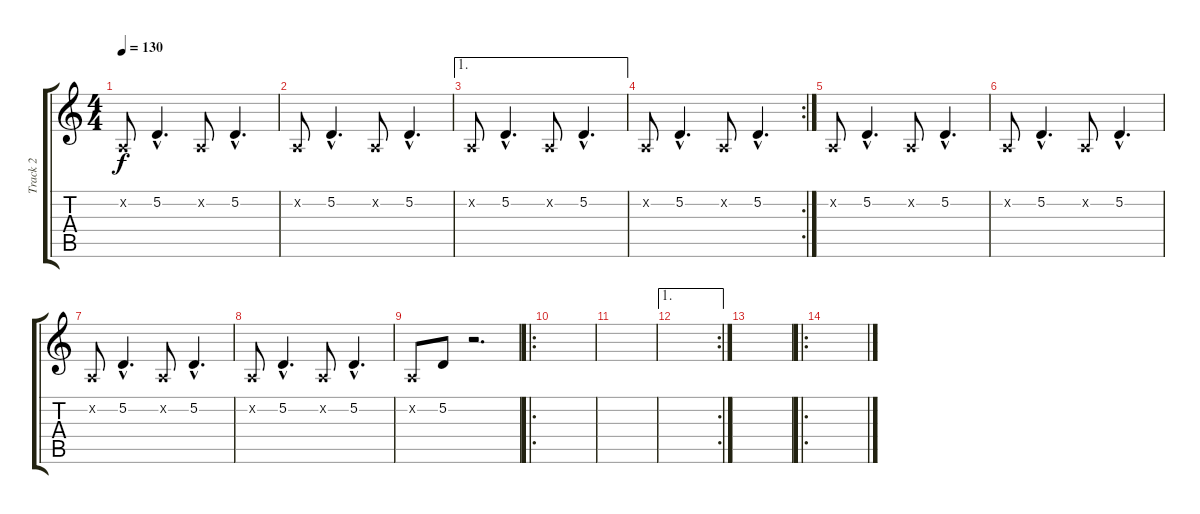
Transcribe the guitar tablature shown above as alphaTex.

\track ("Track 2" "Track 2") {instrument sitar}
\staff {score tabs}
\tuning (D4 A3 F3 C3 G2 C2) {hide}
\ts (4 4)
\tempo 130
\clef g2
\ks c
0.2{x}.8{dy f} 5.2{hac}.4{d} 0.2{x}.8 5.2{hac}.4{d} |
0.2{x}.8 5.2{hac}.4{d} 0.2{x}.8 5.2{hac}.4{d} |
\ae 1
0.2{x}.8 5.2{hac}.4{d} 0.2{x}.8 5.2{hac}.4{d} |
\rc 2
0.2{x}.8 5.2{hac}.4{d} 0.2{x}.8 5.2{hac}.4{d} |
0.2{x}.8 5.2{hac}.4{d} 0.2{x}.8 5.2{hac}.4{d} |
0.2{x}.8 5.2{hac}.4{d} 0.2{x}.8 5.2{hac}.4{d} |
0.2{x}.8 5.2{hac}.4{d} 0.2{x}.8 5.2{hac}.4{d} |
0.2{x}.8 5.2{hac}.4{d} 0.2{x}.8 5.2{hac}.4{d} |
0.2{x}.8 5.2.8 r.2{d} |
\ro
|
|
\ae 1
\rc 2
|
|
\ro
